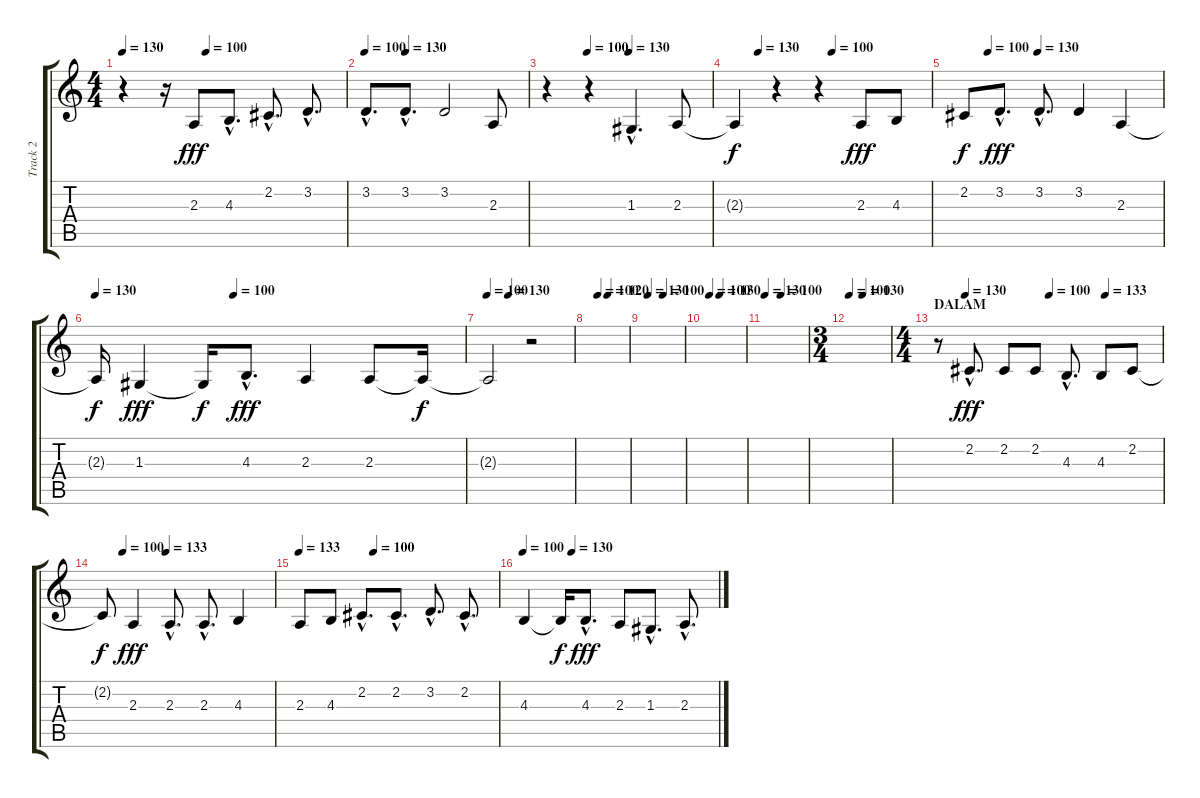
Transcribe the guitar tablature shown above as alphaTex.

\track ("Track 2" "Track 2") {instrument lead6voice}
\staff {score tabs}
\tuning (E4 B3 G3 D3 A2 E2) {hide}
\ts (4 4)
\tempo 130
\tempo (100 0.375)
\clef g2
\ks c
r.4{dy fff} r.16 2.3.8 4.3{hac}.8{d} 2.2{hac}.8{d} 3.2{hac}.8{d} |
\tempo 100
\tempo (130 0.25)
3.2{hac}.8{d} 3.2{hac}.8{d} 3.2.2 2.3.8 |
\tempo (100 0.25)
\tempo (130 0.5)
r.4 r.4 1.3{hac}.4{d} 2.3.8 |
\tempo (130 0.125)
\tempo (100 0.5)
2.3{t}.4{dy f} r.4 r.4 2.3.8{dy fff} 4.3.8 |
\tempo (100 0.125)
\tempo (130 0.375)
2.2.8{dy f} 3.2{hac}.8{d dy fff} 3.2{hac}.8{d} 3.2.4 2.3.4 |
\tempo 130
\tempo (100 0.375)
2.3{t}.16{dy f} 1.3.4{dy fff} 1.3{t}.16{dy f} 4.3{hac}.8{d dy fff} 2.3.4 2.3.8 2.3{t}.16{dy f} |
\tempo 100
\tempo (130 0.25)
2.3{t}.2 r.2 |
\tempo (100 0.25)
\tempo (120 0.5)
|
\tempo (130 0.125)
\tempo (100 0.5)
|
\tempo (100 0.125)
\tempo (130 0.375)
|
\tempo 130
\tempo (100 0.375)
|
\ts (3 4)
\tempo 100
\tempo (130 0.3333333333333333)
|
\ts (4 4)
\section ("" "DALAM")
\tempo (130 0.125)
\tempo (100 0.5)
\tempo (133 0.75)
r.8 2.2{hac}.8{d dy fff} 2.2.8 2.2.8 4.3{hac}.8{d} 4.3.8 2.2.8 |
\tempo (100 0.125)
\tempo (133 0.375)
2.2{t}.8{dy f} 2.3.4{dy fff} 2.3{hac}.8{d} 2.3{hac}.8{d} 4.3.4 |
\tempo 133
\tempo (100 0.375)
2.3.8 4.3.8 2.2{hac}.8{d} 2.2{hac}.8{d} 3.2{hac}.8{d} 2.2{hac}.8{d} |
\tempo 100
\tempo (130 0.25)
4.3.4 4.3{t}.16{dy f} 4.3{hac}.8{d dy fff} 2.3.8 1.3{hac}.8{d} 2.3{hac}.8{d}
